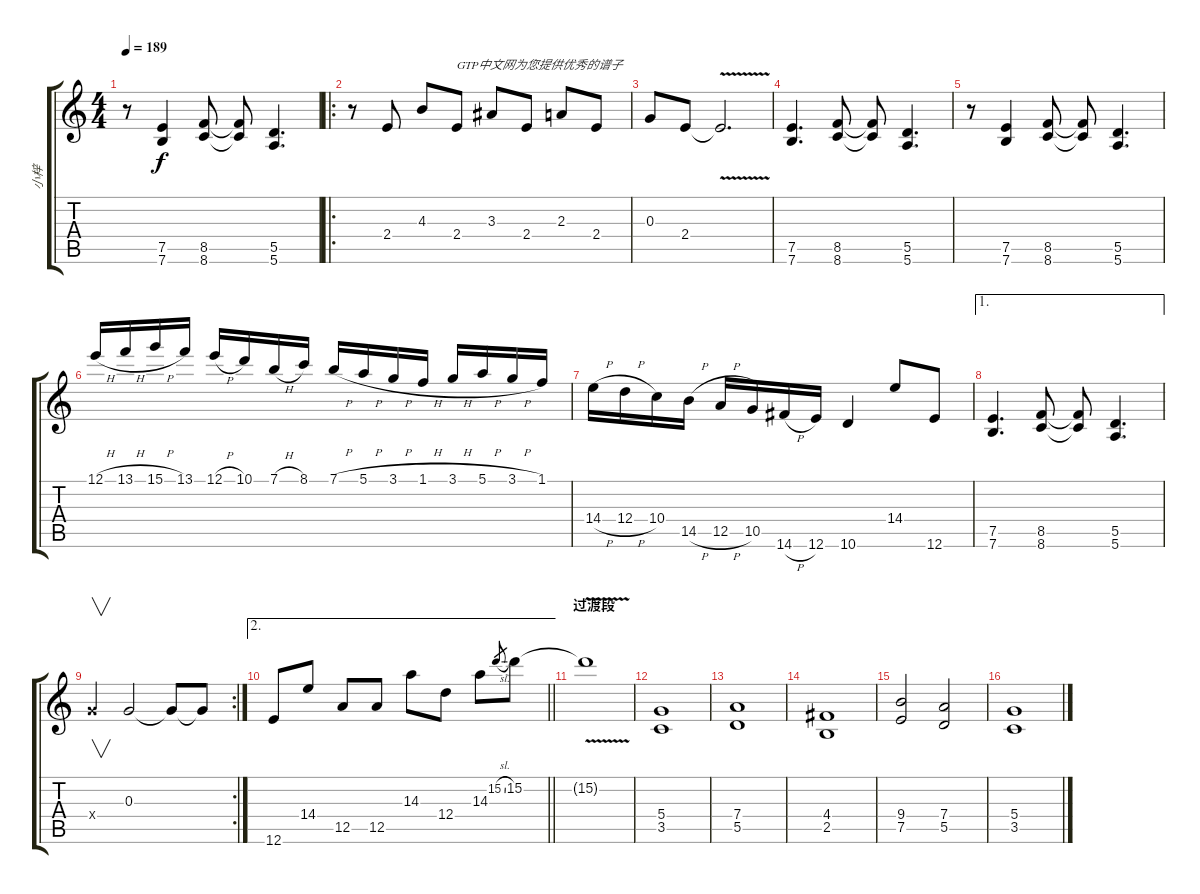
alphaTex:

\track ("小梓" "小梓") {instrument distortionguitar}
\staff {score tabs}
\tuning (E4 B3 G3 D3 A2 E2) {hide}
\ts (4 4)
\tempo 189
\clef g2
\ks c
r.8{dy f} (7.5 7.6).4 (8.5 8.6).8 (8.5{t} 8.6{t}).8 (5.5 5.6).4{d} |
\ro
r.8 2.4.8 4.3.8 2.4.8{txt "GTP中文网为您提供优秀的谱子"} 3.3.8 2.4.8 2.3.8 2.4.8 |
0.3.8 2.4.8 2.4{v t}.2{d} |
(7.5 7.6).4{d} (8.5 8.6).8 (8.5{t} 8.6{t}).8 (5.5 5.6).4{d} |
r.8 (7.5 7.6).4 (8.5 8.6).8 (8.5{t} 8.6{t}).8 (5.5 5.6).4{d} |
12.1{h}.16{beam Up} 13.1{h}.16{beam Up} 15.1{h}.16{beam Up} 13.1.16{beam Up} 12.1{h}.16{beam Up} 10.1.16{beam Up} 7.1{h}.16{beam Up} 8.1.16{beam Up} 7.1{h}.16{beam Up} 5.1{h}.16{beam Up} 3.1{h}.16{beam Up} 1.1{h}.16{beam Up} 3.1{h}.16{beam Up} 5.1{h}.16{beam Up} 3.1{h}.16{beam Up} 1.1.16{beam Up} |
14.4{h}.16 12.4{h}.16 10.4.16 14.5{h}.16 12.5{h}.16 10.5.16 14.6{h}.16 12.6.16 10.6.4 14.4.8 12.6.8 |
\ae 1
(7.5 7.6).4{d} (8.5 8.6).8 (8.5{t} 8.6{t}).8 (5.5 5.6).4{d} |
\rc 2
5.4{x}.4{v} 0.3.2 0.3{t}.8 0.3{t}.8 |
\ae 2
\barLineRight lightlight
12.6.8 14.4.8 12.5.8 12.5.8 14.3.8 12.4.8 14.3.8 15.2{sl}.8{gr} 15.2.8 |
\section ("" "过渡段")
15.2{v t}.1 |
(5.4 3.5).1 |
(7.4 5.5).1 |
(4.4 2.5).1 |
(9.4 7.5).2 (7.4 5.5).2 |
(5.4 3.5).1
